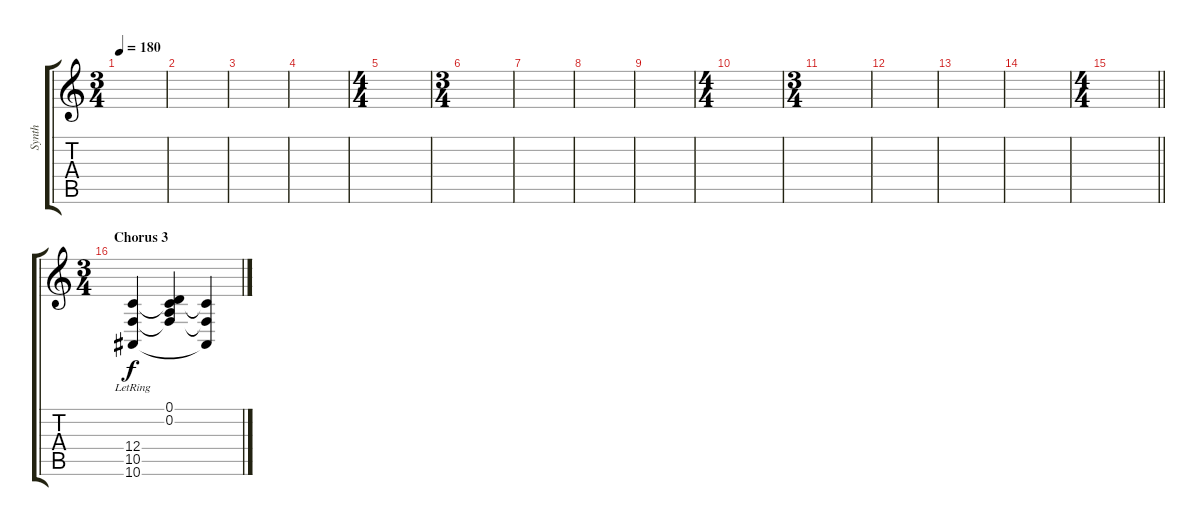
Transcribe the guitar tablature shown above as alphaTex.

\track ("Synth" "Synth") {instrument synthstrings1}
\staff {score tabs}
\tuning (D4 A3 F3 C3 G2 C2) {hide}
\ts (3 4)
\tempo 180
\clef g2
\ks c
|
|
|
|
\ts (4 4)
|
\ts (3 4)
|
|
|
|
\ts (4 4)
|
\ts (3 4)
|
|
|
|
\ts (4 4)
\barLineRight lightlight
|
\ts (3 4)
\section ("" "Chorus 3")
(12.4{lr} 10.5{lr} 10.6{lr}).4 (0.1 0.2 12.4{t} 10.5{t}).4 (12.4{t} 10.5{t} 10.6{t}).4
